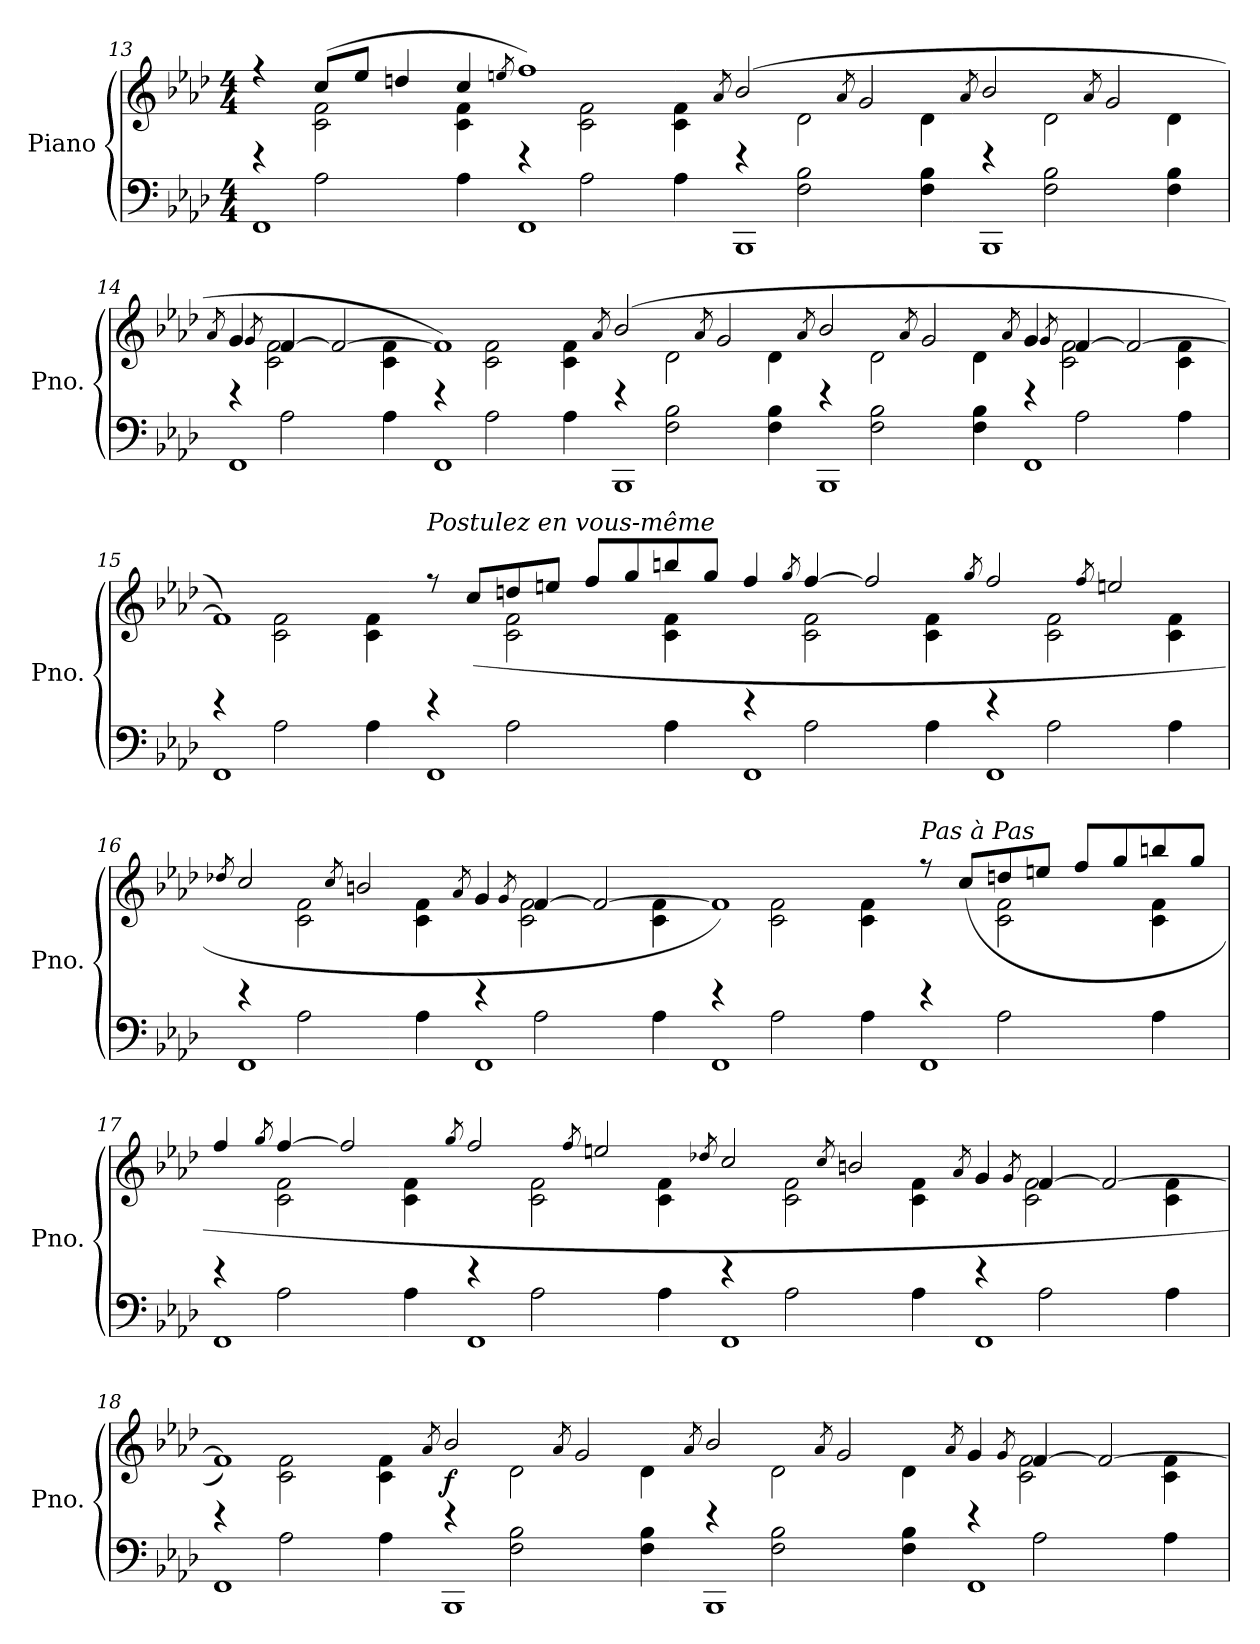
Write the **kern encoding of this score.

**kern	**kern	**dynam
*part1	*part1	*part1
*staff2	*staff1	*staff1/2
*I"Piano	*	*
*I'Pno.	*	*
!!LO:LB:g=z
*clefF4	*clefG2	*
*k[b-e-a-d-]	*k[b-e-a-d-]	*
*M4/4	*M4/4	*
=13	=13	=13
*^	*^	*
*	*^	*	*	*
4re	4rAyy	1FF	4rff	4ryy	.
2.ryy	2A-\	.	(>8cc/L	2c\ 2f\	.
.	.	.	8ee-/J	.	.
.	.	.	4ddn/	.	.
.	4A-\	.	4cc/	4c\ 4f\	.
.	.	.	8qeen/	.	.
4re	4rAyy	1FF	1ff)	4ryy	.
2.ryy	2A-\	.	.	2c\ 2f\	.
.	4A-\	.	.	4c\ 4f\	.
.	.	.	8qa-/	.	.
4re	4rAyy	1BBB-	(>2b-/	4ryy	.
2.ryy	2F\ 2B-\	.	.	2d-\	.
.	.	.	8qa-/	.	.
.	.	.	2g/	.	.
.	4F\ 4B-\	.	.	4d-\	.
.	.	.	8qa-/	.	.
4re	4rAyy	1BBB-	2b-/	4ryy	.
2.ryy	2F\ 2B-\	.	.	2d-\	.
.	.	.	8qa-/	.	.
.	.	.	2g/	.	.
.	4F\ 4B-\	.	.	4d-\	.
!!LO:LB:g=z	!!
=14	=14	=14	=14	=14	=14
.	.	.	8qa-/	.	.
4re	4rAyy	1FF	4g/	4ryy	.
.	.	.	8qg/	.	.
2.ryy	2A-\	.	[4f/	2c\ 2f\	.
.	.	.	2f/_	.	.
.	4A-\	.	.	4c\ 4f\	.
4re	4rAyy	1FF	1f])	4ryy	.
2.ryy	2A-\	.	.	2c\ 2f\	.
.	4A-\	.	.	4c\ 4f\	.
.	.	.	8qa-/	.	.
4re	4rAyy	1BBB-	(>2b-/	4ryy	.
2.ryy	2F\ 2B-\	.	.	2d-\	.
.	.	.	8qa-/	.	.
.	.	.	2g/	.	.
.	4F\ 4B-\	.	.	4d-\	.
.	.	.	8qa-/	.	.
4re	4rAyy	1BBB-	2b-/	4ryy	.
2.ryy	2F\ 2B-\	.	.	2d-\	.
.	.	.	8qa-/	.	.
.	.	.	2g/	.	.
.	4F\ 4B-\	.	.	4d-\	.
.	.	.	8qa-/	.	.
4re	4rAyy	1FF	4g/	4ryy	.
.	.	.	8qg/	.	.
2.ryy	2A-\	.	[4f/	2c\ 2f\	.
.	.	.	2f/_	.	.
.	4A-\	.	.	4c\ 4f\	.
!!LO:PB:g=z	!!
=15	=15	=15	=15	=15	=15
4re	4rAyy	1FF	1f])	4ryy	.
2.ryy	2A-\	.	.	2c\ 2f\	.
.	4A-\	.	.	4c\ 4f\	.
!	!	!	!LO:TX:a:i:t=Postulez en vous-même	!	!
4re	4rAyy	1FF	8rff	4ryy	.
.	.	.	(8cc/L	.	.
2.ryy	2A-\	.	8ddn/	2c\ 2f\	.
.	.	.	8een/J	.	.
.	.	.	8ff/L	.	.
.	.	.	8gg/	.	.
.	4A-\	.	8bbn/	4c\ 4f\	.
.	.	.	8gg/J	.	.
4re	4rAyy	1FF	4ff/	4ryy	.
.	.	.	8qgg/	.	.
2.ryy	2A-\	.	[4ff/	2c\ 2f\	.
.	.	.	2ff/]	.	.
.	4A-\	.	.	4c\ 4f\	.
.	.	.	8qgg/	.	.
4re	4rAyy	1FF	2ff/	4ryy	.
2.ryy	2A-\	.	.	2c\ 2f\	.
.	.	.	8qff/	.	.
.	.	.	2een/	.	.
.	4A-\	.	.	4c\ 4f\	.
!!LO:LB:g=z	!!
=16	=16	=16	=16	=16	=16
.	.	.	8qdd-X/	.	.
4re	4rAyy	1FF	2cc/	4ryy	.
2.ryy	2A-\	.	.	2c\ 2f\	.
.	.	.	8qcc/	.	.
.	.	.	2bn/	.	.
.	4A-\	.	.	4c\ 4f\	.
.	.	.	8qa-/	.	.
4re	4rAyy	1FF	4g/	4ryy	.
.	.	.	8qg/	.	.
2.ryy	2A-\	.	[4f/	2c\ 2f\	.
.	.	.	2f/_	.	.
.	4A-\	.	.	4c\ 4f\	.
4re	4rAyy	1FF	1f])	4ryy	.
2.ryy	2A-\	.	.	2c\ 2f\	.
.	4A-\	.	.	4c\ 4f\	.
!	!	!	!LO:TX:a:i:t=Pas à Pas	!	!
4re	4rAyy	1FF	8rff	4ryy	.
.	.	.	(8cc/L	.	.
2.ryy	2A-\	.	8ddn/	2c\ 2f\	.
.	.	.	8een/J	.	.
.	.	.	8ff/L	.	.
.	.	.	8gg/	.	.
.	4A-\	.	8bbn/	4c\ 4f\	.
.	.	.	8gg/J	.	.
!!LO:LB:g=z	!!
=17	=17	=17	=17	=17	=17
4re	4rAyy	1FF	4ff/	4ryy	.
.	.	.	8qgg/	.	.
2.ryy	2A-\	.	[4ff/	2c\ 2f\	.
.	.	.	2ff/]	.	.
.	4A-\	.	.	4c\ 4f\	.
.	.	.	8qgg/	.	.
4re	4rAyy	1FF	2ff/	4ryy	.
2.ryy	2A-\	.	.	2c\ 2f\	.
.	.	.	8qff/	.	.
.	.	.	2een/	.	.
.	4A-\	.	.	4c\ 4f\	.
.	.	.	8qdd-X/	.	.
4re	4rAyy	1FF	2cc/	4ryy	.
2.ryy	2A-\	.	.	2c\ 2f\	.
.	.	.	8qcc/	.	.
.	.	.	2bn/	.	.
.	4A-\	.	.	4c\ 4f\	.
.	.	.	8qa-/	.	.
4re	4rAyy	1FF	4g/	4ryy	.
.	.	.	8qg/	.	.
2.ryy	2A-\	.	[4f/	2c\ 2f\	.
.	.	.	2f/_	.	.
.	4A-\	.	.	4c\ 4f\	.
!!LO:LB:g=z	!!
=18	=18	=18	=18	=18	=18
4re	4rAyy	1FF	1f])	4ryy	.
2.ryy	2A-\	.	.	2c\ 2f\	.
.	4A-\	.	.	4c\ 4f\	.
.	.	.	8qa-/	.	.
!	!	!	!	!	!LO:DY:b
4re	4rAyy	1BBB-	2b-/	4ryy	f
2.ryy	2F\ 2B-\	.	.	2d-\	.
.	.	.	8qa-/	.	.
.	.	.	2g/	.	.
.	4F\ 4B-\	.	.	4d-\	.
.	.	.	8qa-/	.	.
4re	4rAyy	1BBB-	2b-/	4ryy	.
2.ryy	2F\ 2B-\	.	.	2d-\	.
.	.	.	8qa-/	.	.
.	.	.	2g/	.	.
.	4F\ 4B-\	.	.	4d-\	.
.	.	.	8qa-/	.	.
4re	4rAyy	1FF	4g/	4ryy	.
.	.	.	8qg/	.	.
2.ryy	2A-\	.	[4f/	2c\ 2f\	.
.	.	.	2f/_	.	.
.	4A-\	.	.	4c\ 4f\	.
*v	*v	*v	*	*	*
*	*v	*v	*
=	=	=
*-	*-	*-
